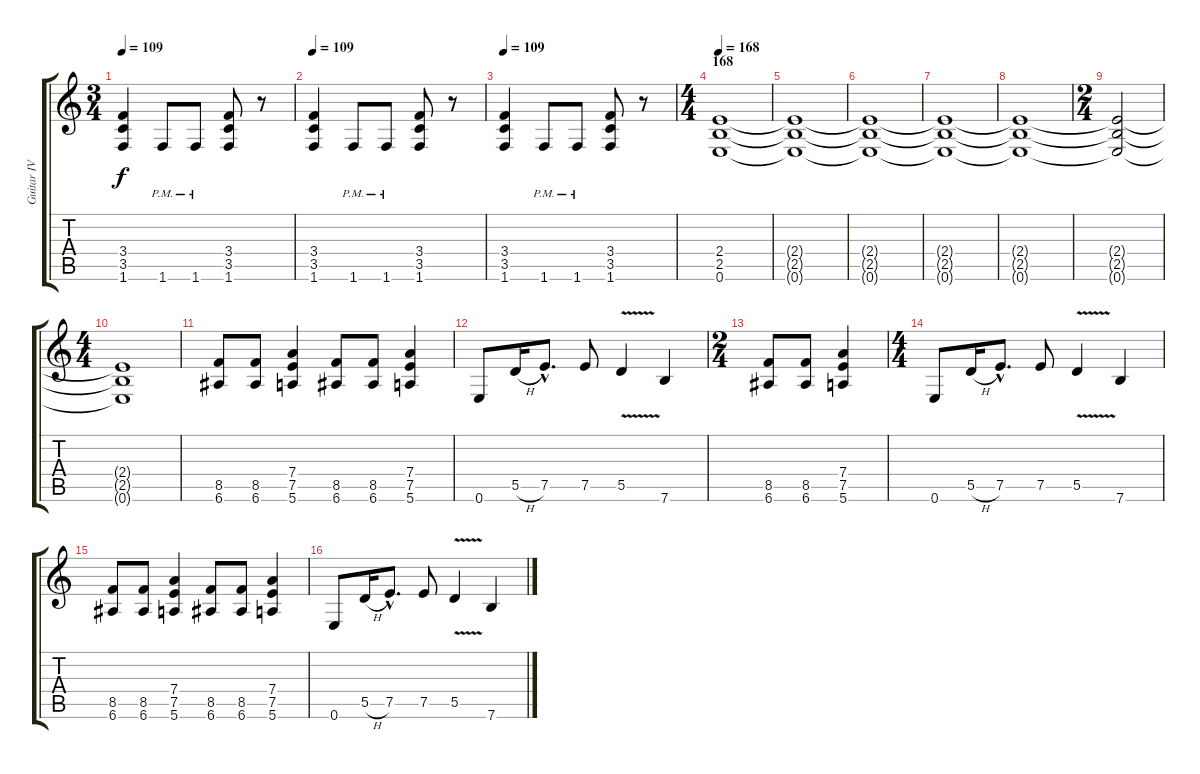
\track ("Guitar IV" "Guitar IV") {instrument distortionguitar}
\staff {score tabs}
\tuning (E4 B3 G3 D3 A2 E2) {hide}
\ts (3 4)
\tempo 109
\clef g2
\ks c
(3.4 3.5 1.6).4{dy f} 1.6{pm}.8 1.6{pm}.8 (3.4 3.5 1.6).8 r.8 |
\tempo 109
(3.4 3.5 1.6).4 1.6{pm}.8 1.6{pm}.8 (3.4 3.5 1.6).8 r.8 |
\tempo 109
(3.4 3.5 1.6).4 1.6{pm}.8 1.6{pm}.8 (3.4 3.5 1.6).8 r.8 |
\ts (4 4)
\section ("" "168")
\tempo 168
(2.4 2.5 0.6).1{volume 14} |
(2.4{t} 2.5{t} 0.6{t}).1 |
(2.4{t} 2.5{t} 0.6{t}).1{volume 12} |
(2.4{t} 2.5{t} 0.6{t}).1 |
(2.4{t} 2.5{t} 0.6{t}).1{volume 10} |
\ts (2 4)
(2.4{t} 2.5{t} 0.6{t}).2 |
\ts (4 4)
(2.4{t} 2.5{t} 0.6{t}).1{volume 8} |
(8.5 6.6).8{volume 13} (8.5 6.6).8 (7.4 7.5 5.6).4 (8.5 6.6).8 (8.5 6.6).8 (7.4 7.5 5.6).4 |
0.6.8 5.5{h}.16 7.5{hac}.8{d} 7.5.8 5.5{v}.4 7.6.4 |
\ts (2 4)
(8.5 6.6).8 (8.5 6.6).8 (7.4 7.5 5.6).4 |
\ts (4 4)
0.6.8 5.5{h}.16 7.5{hac}.8{d} 7.5.8 5.5{v}.4 7.6.4 |
(8.5 6.6).8 (8.5 6.6).8 (7.4 7.5 5.6).4 (8.5 6.6).8 (8.5 6.6).8 (7.4 7.5 5.6).4 |
0.6.8 5.5{h}.16 7.5{hac}.8{d} 7.5.8 5.5{v}.4 7.6.4
